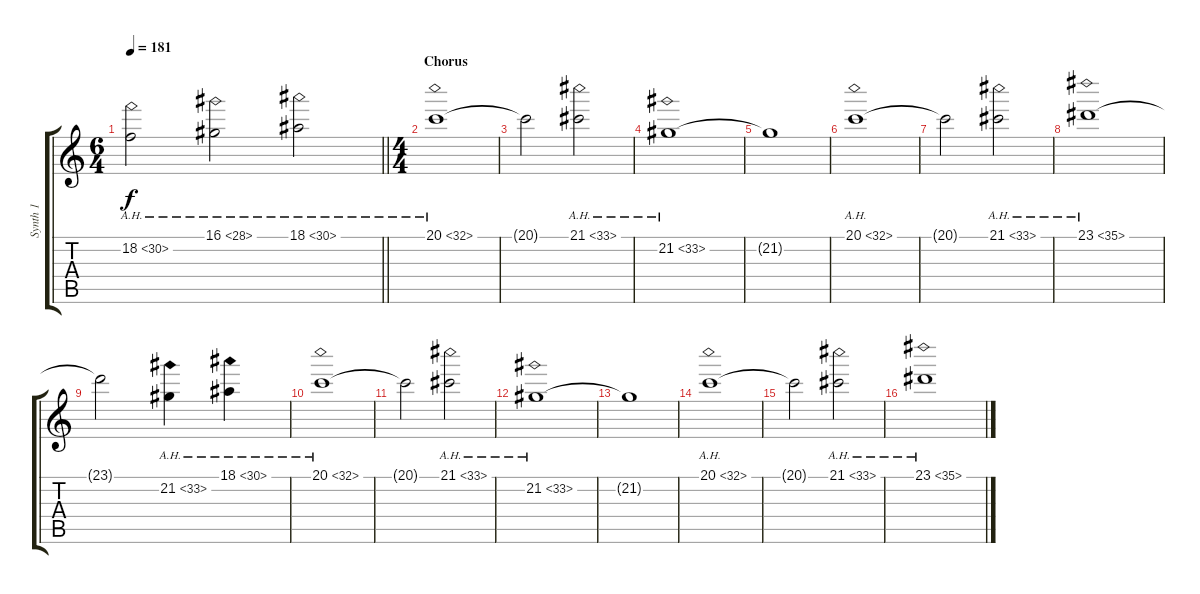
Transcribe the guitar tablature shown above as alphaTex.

\track ("Synth 1" "Synth 1") {instrument stringensemble1}
\staff {score tabs}
\tuning (E4 B3 G3 D3 A2 E2) {hide}
\ts (6 4)
\tempo 181
\clef g2
\barLineRight lightlight
\ks c
18.2{ah 12}.2{dy f} 16.1{ah 12}.2 18.1{ah 12}.2 |
\ts (4 4)
\section ("" "Chorus")
20.1{ah 12}.1 |
20.1{t}.2 21.1{ah 12}.2 |
21.2{ah 12}.1 |
21.2{t}.1 |
20.1{ah 12}.1 |
20.1{t}.2 21.1{ah 12}.2 |
23.1{ah 12}.1 |
23.1{t}.2 21.2{ah 12}.4 18.1{ah 12}.4 |
20.1{ah 12}.1 |
20.1{t}.2 21.1{ah 12}.2 |
21.2{ah 12}.1 |
21.2{t}.1 |
20.1{ah 12}.1 |
20.1{t}.2 21.1{ah 12}.2 |
23.1{ah 12}.1
